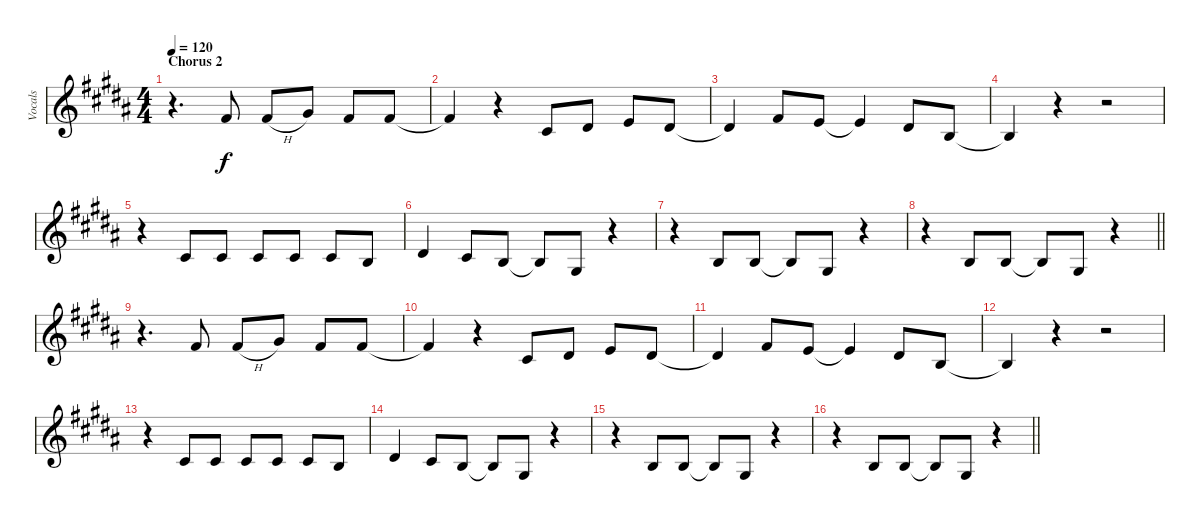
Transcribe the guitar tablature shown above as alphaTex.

\track ("Vocals" "Vocals") {instrument clarinet}
\staff {score}
\tuning (E4 B3 G3 D3 A2 E2) {hide}
\ts (4 4)
\section ("" "Chorus 2")
\tempo 120
\clef g2
\ks b
r.4{d dy f} 2.1.8 2.1{h}.8 4.1.8 2.1.8 2.1.8 |
2.1{t}.4 r.4 2.2.8 4.2.8 0.1.8 4.2.8 |
4.2{t}.4 2.1.8 0.1.8 0.1{t}.4 4.2.8 0.2.8 |
0.2{t}.4 r.4 r.2 |
r.4 2.2.8 2.2.8 2.2.8 2.2.8 2.2.8 0.2.8 |
4.2.4 2.2.8 0.2.8 0.2{t}.8 1.3.8 r.4 |
r.4 0.2.8 0.2.8 0.2{t}.8 1.3.8 r.4 |
\barLineRight lightlight
r.4 0.2.8 0.2.8 0.2{t}.8 1.3.8 r.4 |
r.4{d} 2.1.8 2.1{h}.8 4.1.8 2.1.8 2.1.8 |
2.1{t}.4 r.4 2.2.8 4.2.8 0.1.8 4.2.8 |
4.2{t}.4 2.1.8 0.1.8 0.1{t}.4 4.2.8 0.2.8 |
0.2{t}.4 r.4 r.2 |
r.4 2.2.8 2.2.8 2.2.8 2.2.8 2.2.8 0.2.8 |
4.2.4 2.2.8 0.2.8 0.2{t}.8 1.3.8 r.4 |
r.4 0.2.8 0.2.8 0.2{t}.8 1.3.8 r.4 |
\barLineRight lightlight
r.4 0.2.8 0.2.8 0.2{t}.8 1.3.8 r.4
